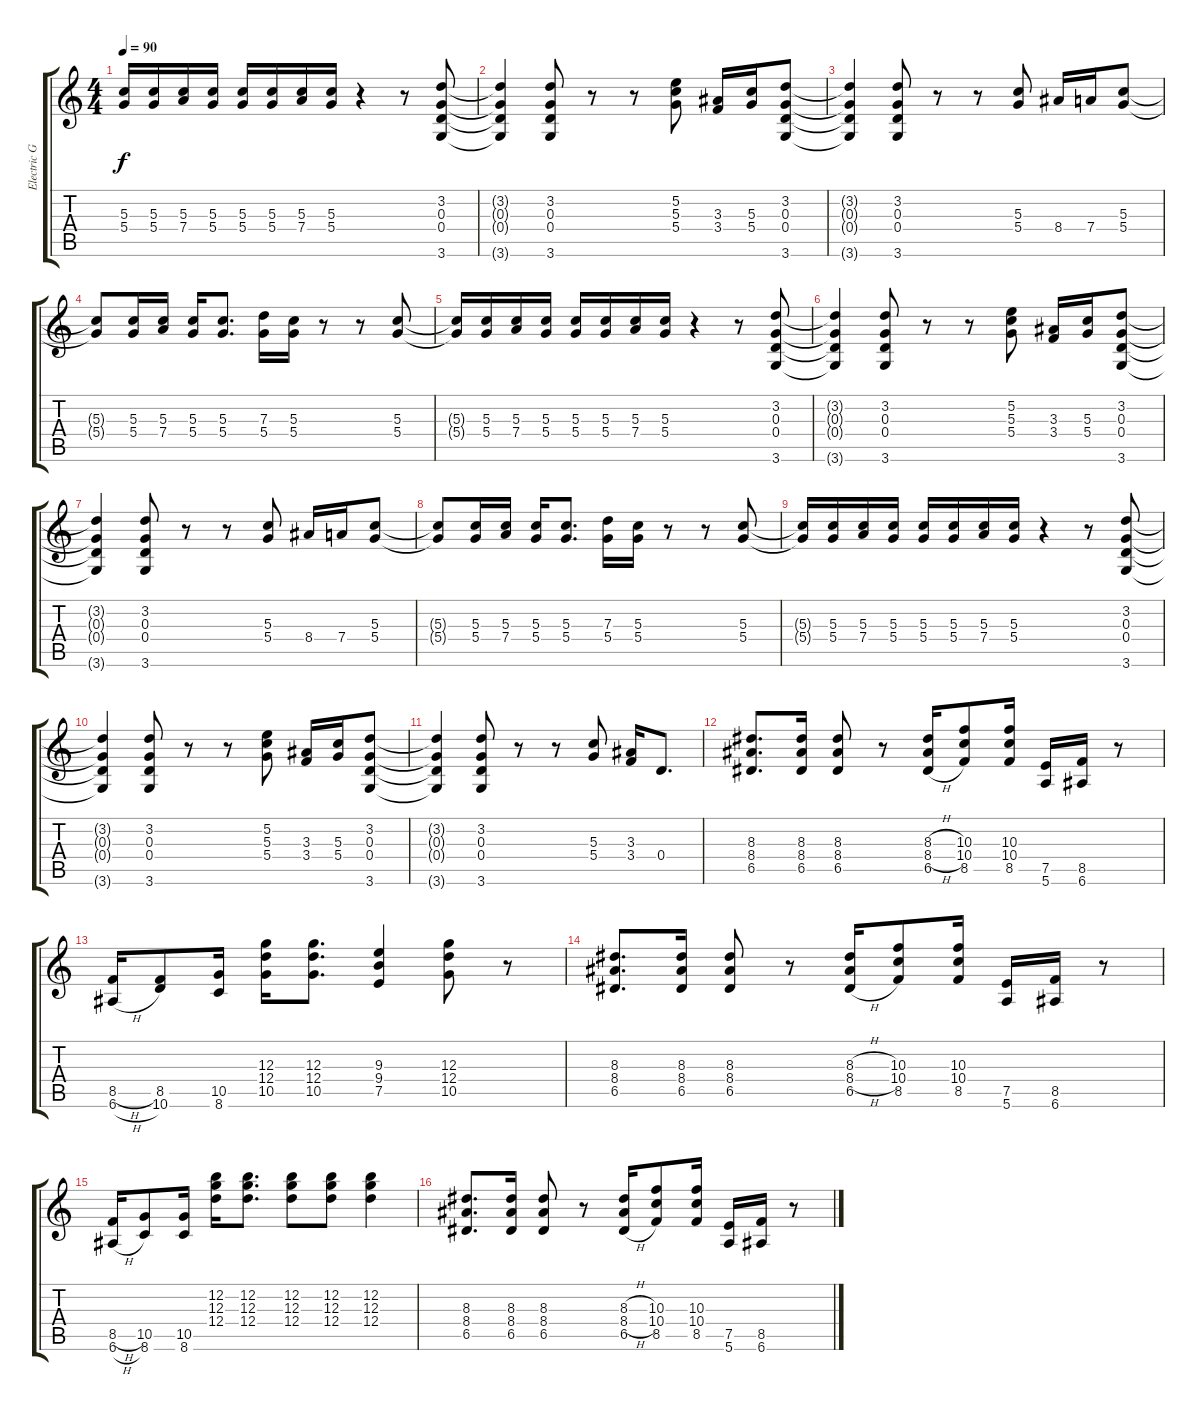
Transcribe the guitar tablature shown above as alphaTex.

\track ("Electric Guitar III (Backing)" "Electric G") {instrument distortionguitar}
\staff {score tabs}
\tuning (E4 B3 G3 D3 A2 E2) {hide}
\ts (4 4)
\tempo 90
\clef g2
\ks c
(5.3{t} 5.4{t}).16{dy f} (5.3 5.4).16 (5.3 7.4).16 (5.3 5.4).16 (5.3 5.4).16 (5.3 5.4).16 (5.3 7.4).16 (5.3 5.4).16 r.4 r.8 (3.2 0.3 0.4 3.6).8 |
(3.2{t} 0.3{t} 0.4{t} 3.6{t}).4 (3.2 0.3 0.4 3.6).8 r.8 r.8 (5.2 5.3 5.4).8 (3.3 3.4).16 (5.3 5.4).16 (3.2 0.3 0.4 3.6).8 |
(3.2{t} 0.3{t} 0.4{t} 3.6{t}).4 (3.2 0.3 0.4 3.6).8 r.8 r.8 (5.3 5.4).8 8.4.16 7.4.16 (5.3 5.4).8 |
(5.3{t} 5.4{t}).8 (5.3 5.4).16 (5.3 7.4).16 (5.3 5.4).16 (5.3 5.4).8{d} (7.3 5.4).16 (5.3 5.4).16 r.8 r.8 (5.3 5.4).8 |
(5.3{t} 5.4{t}).16 (5.3 5.4).16 (5.3 7.4).16 (5.3 5.4).16 (5.3 5.4).16 (5.3 5.4).16 (5.3 7.4).16 (5.3 5.4).16 r.4 r.8 (3.2 0.3 0.4 3.6).8 |
(3.2{t} 0.3{t} 0.4{t} 3.6{t}).4 (3.2 0.3 0.4 3.6).8 r.8 r.8 (5.2 5.3 5.4).8 (3.3 3.4).16 (5.3 5.4).16 (3.2 0.3 0.4 3.6).8 |
(3.2{t} 0.3{t} 0.4{t} 3.6{t}).4 (3.2 0.3 0.4 3.6).8 r.8 r.8 (5.3 5.4).8 8.4.16 7.4.16 (5.3 5.4).8 |
(5.3{t} 5.4{t}).8 (5.3 5.4).16 (5.3 7.4).16 (5.3 5.4).16 (5.3 5.4).8{d} (7.3 5.4).16 (5.3 5.4).16 r.8 r.8 (5.3 5.4).8 |
(5.3{t} 5.4{t}).16 (5.3 5.4).16 (5.3 7.4).16 (5.3 5.4).16 (5.3 5.4).16 (5.3 5.4).16 (5.3 7.4).16 (5.3 5.4).16 r.4 r.8 (3.2 0.3 0.4 3.6).8 |
(3.2{t} 0.3{t} 0.4{t} 3.6{t}).4 (3.2 0.3 0.4 3.6).8 r.8 r.8 (5.2 5.3 5.4).8 (3.3 3.4).16 (5.3 5.4).16 (3.2 0.3 0.4 3.6).8 |
(3.2{t} 0.3{t} 0.4{t} 3.6{t}).4 (3.2 0.3 0.4 3.6).8 r.8 r.8 (5.3 5.4).8 (3.3 3.4).16 0.4.8{d} |
(8.3 8.4 6.5).8{d} (8.3 8.4 6.5).16 (8.3 8.4 6.5).8 r.8 (8.3{h} 8.4{h} 6.5{h}).16 (10.3 10.4 8.5).8 (10.3 10.4 8.5).16 (7.5 5.6).16 (8.5 6.6).16 r.8 |
(8.5{h} 6.6{h}).16 (8.5 10.6).8 (10.5 8.6).16 (12.3 12.4 10.5).16 (12.3 12.4 10.5).8{d} (9.3 9.4 7.5).4 (12.3 12.4 10.5).8 r.8 |
(8.3 8.4 6.5).8{d} (8.3 8.4 6.5).16 (8.3 8.4 6.5).8 r.8 (8.3{h} 8.4{h} 6.5{h}).16 (10.3 10.4 8.5).8 (10.3 10.4 8.5).16 (7.5 5.6).16 (8.5 6.6).16 r.8 |
(8.5{h} 6.6{h}).16 (10.5 8.6).8 (10.5 8.6).16 (12.2 12.3 12.4).16 (12.2 12.3 12.4).8{d} (12.2 12.3 12.4).8 (12.2 12.3 12.4).8 (12.2 12.3 12.4).4 |
(8.3 8.4 6.5).8{d} (8.3 8.4 6.5).16 (8.3 8.4 6.5).8 r.8 (8.3{h} 8.4{h} 6.5{h}).16 (10.3 10.4 8.5).8 (10.3 10.4 8.5).16 (7.5 5.6).16 (8.5 6.6).16 r.8
